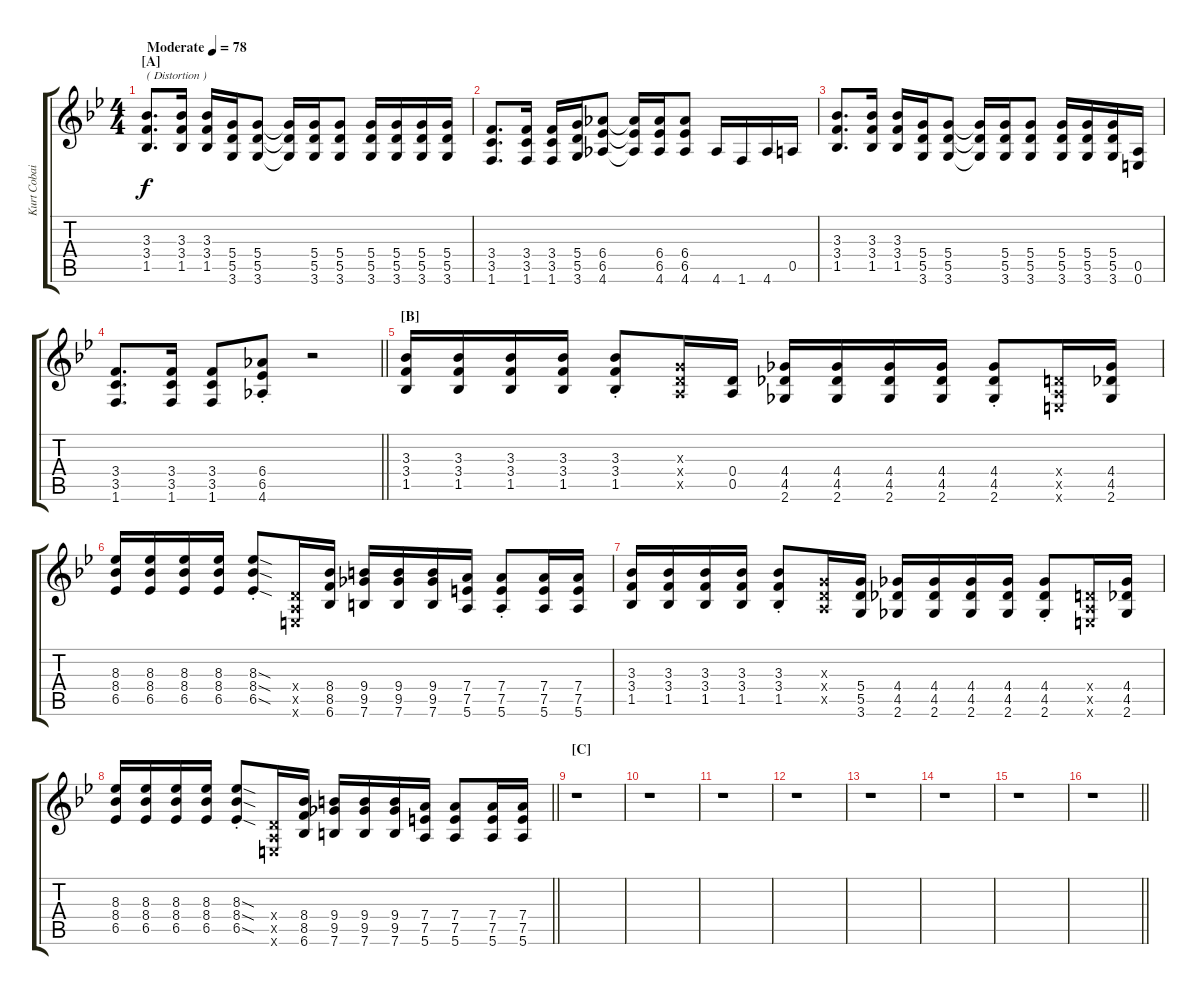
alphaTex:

\track ("Kurt Cobain" "Kurt Cobai") {instrument distortionguitar}
\staff {score tabs}
\tuning (E4 B3 G3 D3 A2 E2) {hide}
\ts (4 4)
\section ("" "[A]")
\tempo (78 "Moderate")
\clef g2
\ks bb
(3.3 3.4 1.5).8{d txt "( Distortion )" dy f instrument distortionguitar} (3.3 3.4 1.5).16 (3.3 3.4 1.5).16 (5.4 5.5 3.6).16 (5.4 5.5 3.6).8 (5.4{t} 5.5{t} 3.6{t}).16 (5.4 5.5 3.6).16 (5.4 5.5 3.6).8 (5.4 5.5 3.6).16 (5.4 5.5 3.6).16 (5.4 5.5 3.6).16 (5.4 5.5 3.6).16 |
(3.4 3.5 1.6).8{d} (3.4 3.5 1.6).16 (3.4 3.5 1.6).16 (5.4 5.5 3.6).16 (6.4 6.5 4.6).8 (6.4{t} 6.5{t} 4.6{t}).16 (6.4 6.5 4.6).16 (6.4 6.5 4.6).8 4.6.16 1.6.16 4.6.16 0.5.16 |
(3.3 3.4 1.5).8{d} (3.3 3.4 1.5).16 (3.3 3.4 1.5).16 (5.4 5.5 3.6).16 (5.4 5.5 3.6).8 (5.4{t} 5.5{t} 3.6{t}).16 (5.4 5.5 3.6).16 (5.4 5.5 3.6).8 (5.4 5.5 3.6).16 (5.4 5.5 3.6).16 (5.4 5.5 3.6).16 (0.5 0.6).16 |
\barLineRight lightlight
(3.4 3.5 1.6).8{d} (3.4 3.5 1.6).16 (3.4 3.5 1.6).8 (6.4{st} 6.5{st} 4.6{st}).8 r.2 |
\section ("" "[B]")
(3.3 3.4 1.5).16 (3.3 3.4 1.5).16 (3.3 3.4 1.5).16 (3.3 3.4 1.5).16 (3.3{st} 3.4{st} 1.5{st}).8 (0.3{x} 0.4{x} 0.5{x}).16 (0.4 0.5).16 (4.4 4.5 2.6).16 (4.4 4.5 2.6).16 (4.4 4.5 2.6).16 (4.4 4.5 2.6).16 (4.4{st} 4.5{st} 2.6{st}).8 (0.4{x} 0.5{x} 0.6{x}).16 (4.4 4.5 2.6).16 |
(8.3 8.4 6.5).16 (8.3 8.4 6.5).16 (8.3 8.4 6.5).16 (8.3 8.4 6.5).16 (8.3{sod st} 8.4{sod st} 6.5{sod st}).8 (0.4{x} 0.5{x} 0.6{x}).16 (8.4 8.5 6.6).16 (9.4 9.5 7.6).16 (9.4 9.5 7.6).16 (9.4 9.5 7.6).16 (7.4 7.5 5.6).16 (7.4{st} 7.5{st} 5.6{st}).8 (7.4 7.5 5.6).16 (7.4 7.5 5.6).16 |
(3.3 3.4 1.5).16 (3.3 3.4 1.5).16 (3.3 3.4 1.5).16 (3.3 3.4 1.5).16 (3.3{st} 3.4{st} 1.5{st}).8 (0.3{x} 0.4{x} 0.5{x}).16 (5.4 5.5 3.6).16 (4.4 4.5 2.6).16 (4.4 4.5 2.6).16 (4.4 4.5 2.6).16 (4.4 4.5 2.6).16 (4.4{st} 4.5{st} 2.6{st}).8 (0.4{x} 0.5{x} 0.6{x}).16 (4.4 4.5 2.6).16 |
\barLineRight lightlight
(8.3 8.4 6.5).16 (8.3 8.4 6.5).16 (8.3 8.4 6.5).16 (8.3 8.4 6.5).16 (8.3{sod st} 8.4{sod st} 6.5{sod st}).8 (0.4{x} 0.5{x} 0.6{x}).16 (8.4 8.5 6.6).16 (9.4 9.5 7.6).16 (9.4 9.5 7.6).16 (9.4 9.5 7.6).16 (7.4 7.5 5.6).16 (7.4 7.5 5.6).8 (7.4 7.5 5.6).16 (7.4 7.5 5.6).16 |
\section ("" "[C]")
r.1 |
r.1 |
r.1 |
r.1 |
r.1 |
r.1 |
r.1 |
\barLineRight lightlight
r.1
